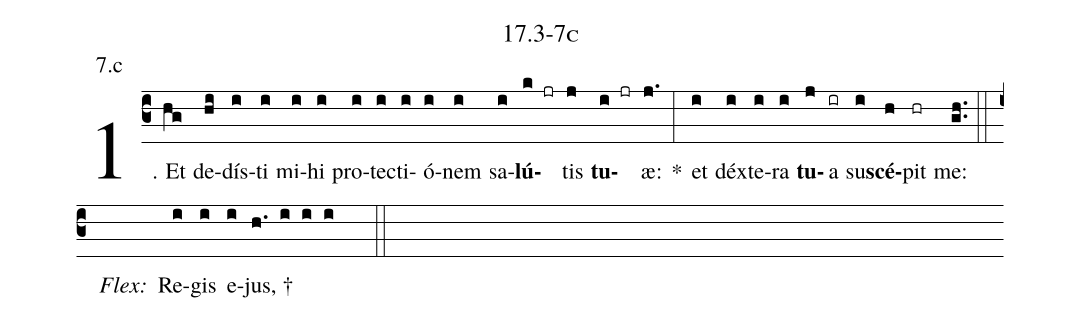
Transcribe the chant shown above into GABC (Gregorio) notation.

name: 17.3-7c;
annotation: 7.c;
%%
(c3)1. Et(hg) de(hi)dís(i)ti(i) mi(i)hi(i) pro(i)tec(i)ti(i)ó(i)nem(i) sa(i)<b>lú</b>(k jr)tis(j) <b>tu</b>(i jr)æ:(j.) *(:) et(i) déx(i)te(i)ra(i) <b>tu</b>(j)a(ir) su(i)<b>scé</b>(h)pit(hr) me:(gh..) (::)
<i>Flex:</i>()  Re(i)gis(i) e(i)jus, †(h. i i i  ::)

%E(i) u(i) o(j) u(i) a(h) e.(gh..) (::)
